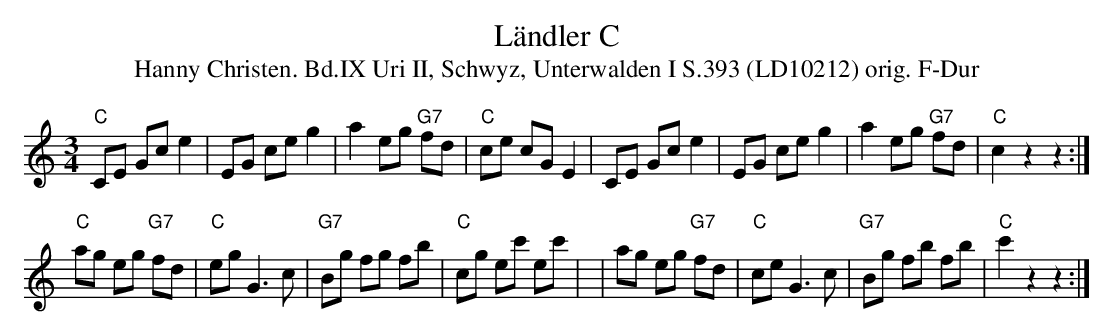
X:1
T:Ländler C
T:Hanny Christen. Bd.IX Uri II, Schwyz, Unterwalden I S.393 (LD10212) orig. F-Dur
M:3/4
L:1/8
K:C
"C"CE Gc e2 | EG ce g2 | a2 eg "G7"fd | "C"ce cG E2 | CE Gc e2 | EG ce g2 | a2 eg "G7"fd | "C"c2 z2z2 :|
"C"ag eg "G7"fd | "C"eg G3c | "G7"Bg fg fb | "C"cg ec' ec' | | ag eg "G7"fd | "C"ce G3c | "G7"Bg fb fb | "C"c'2 z2z2 :|
